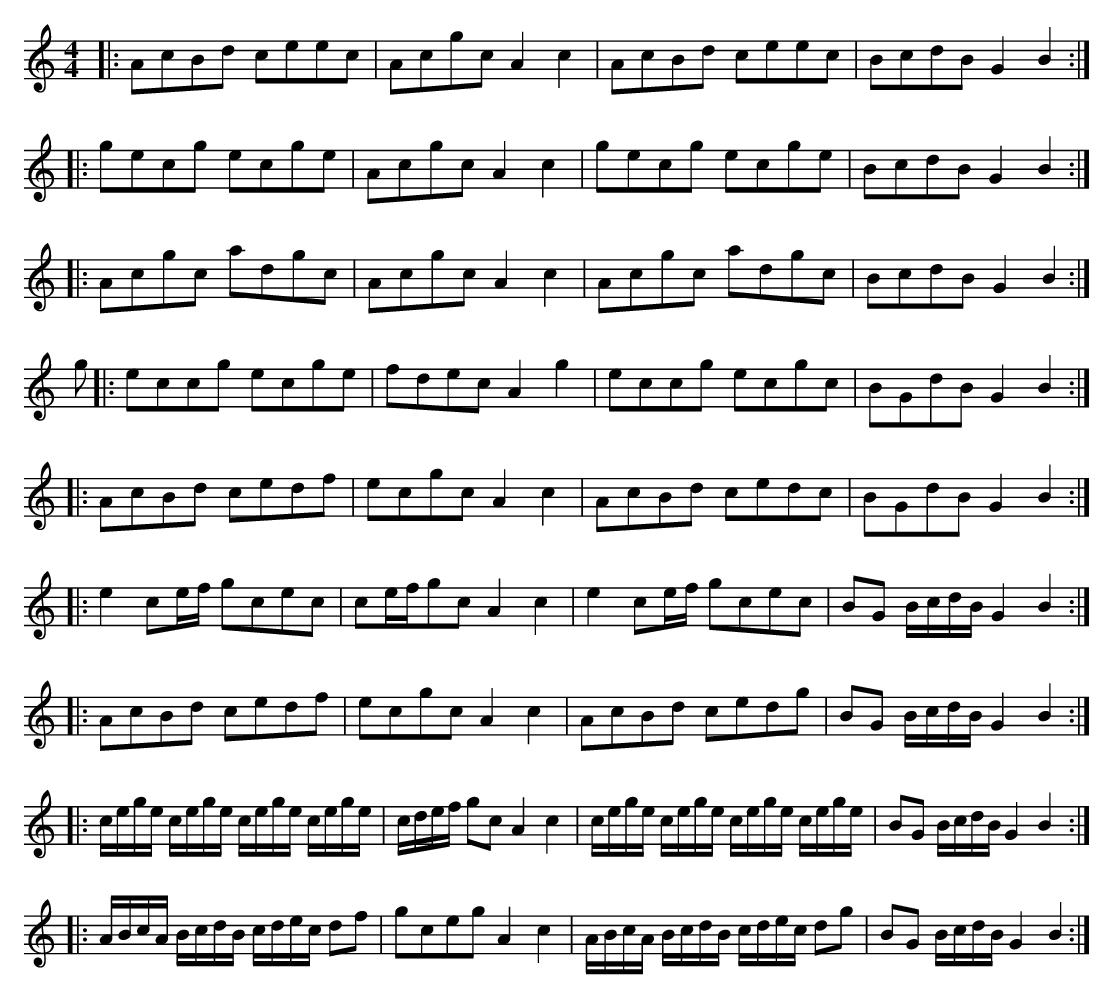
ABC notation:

X:1
M:4/4
K:C
|:AcBd ceec|Acgc A2c2|AcBd ceec|BcdB G2B2:|
|:gecg ecge|Acgc A2c2|gecg ecge|BcdB G2B2:|
|:Acgc adgc|Acgc A2c2|Acgc adgc|BcdB G2B2:|
g|:eccg ecge|fdec A2g2|eccg ecgc|BGdB G2B2:|
|:AcBd cedf|ecgc A2c2|AcBd cedc|BGdB G2B2:|
|:e2ce/f/ gcec|ce/f/gc A2c2|e2ce/f/ gcec|BG B/c/d/B/ G2B2:|
|:AcBd cedf|ecgc A2c2|AcBd cedg|BG B/c/d/B/ G2B2:|
|:c/e/g/e/ c/e/g/e/ c/e/g/e/ c/e/g/e/|c/d/e/f/ gc A2c2|c/e/g/e/ c/e/g/e/ c/e/g/e/ c/e/g/e/|BG B/c/d/B/ G2B2:|
|:A/B/c/A/ B/c/d/B/ c/d/e/c/ df|gceg A2c2|A/B/c/A/ B/c/d/B/ c/d/e/c/ dg|BG B/c/d/B/ G2B2:|
